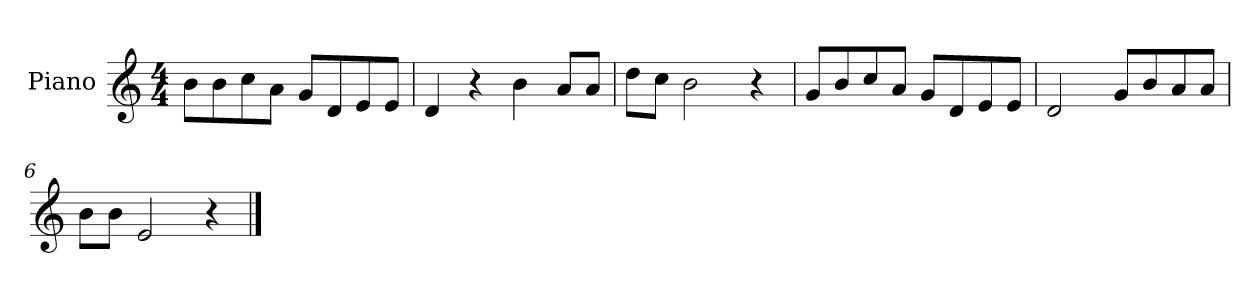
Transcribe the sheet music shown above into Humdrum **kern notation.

**kern
*part1
*staff1
*I"Piano
*I'P-no
*clefG2
*k[]
*M4/4
*MM90
=1
8b\L
8b\
8cc\
8a\J
8g/L
8d/
8e/
8e/J
=2
4d/
4r
4b\
8a/L
8a/J
=3
8dd\L
8cc\J
2b\
4r
=4
8g/L
8b/
8cc/
8a/J
8g/L
8d/
8e/
8e/J
=5
2d/
8g/L
8b/
8a/
8a/J
=6
8b\L
8b\J
2e/
4r
==
*-
